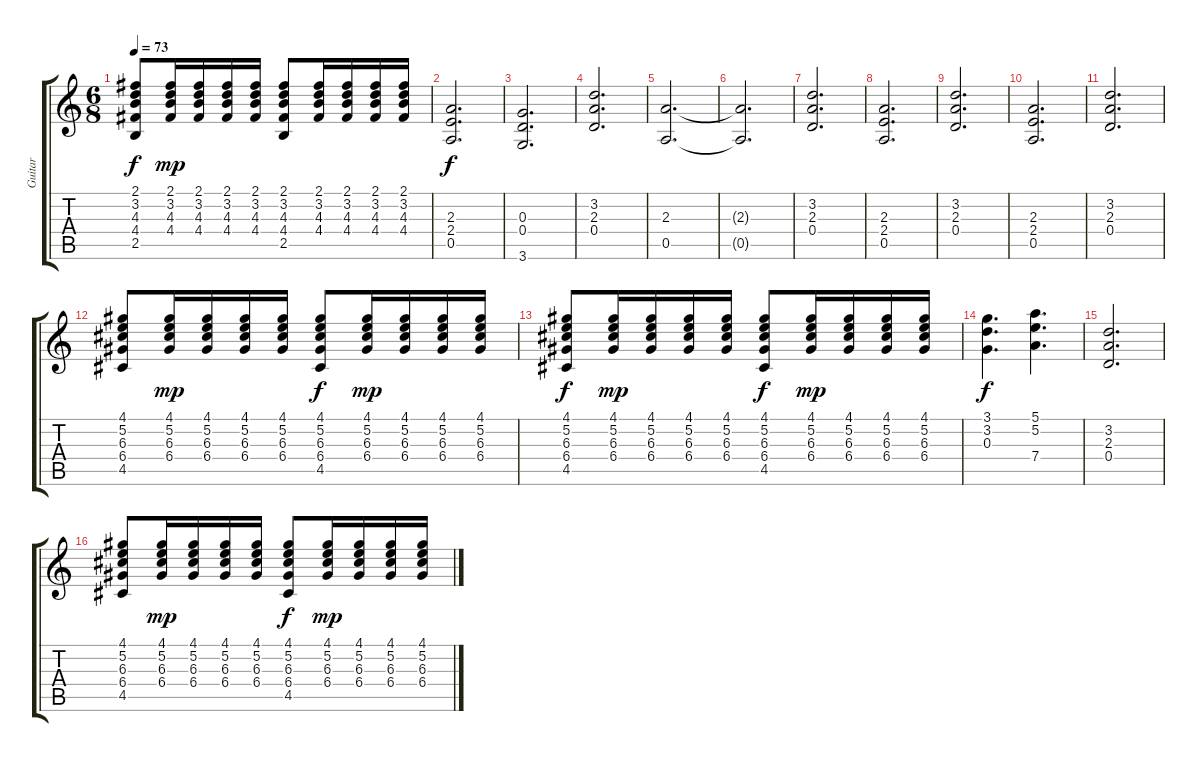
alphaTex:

\track ("Guitar" "Guitar") {instrument distortionguitar}
\staff {score tabs}
\tuning (E4 B3 G3 D3 A2 E2) {hide}
\ts (6 8)
\tempo 73
\clef g2
\ks c
(2.1 3.2 4.3 4.4 2.5).8{dy f} (2.1 3.2 4.3 4.4).16{dy mp} (2.1 3.2 4.3 4.4).16 (2.1 3.2 4.3 4.4).16 (2.1 3.2 4.3 4.4).16 (2.1 3.2 4.3 4.4 2.5).8 (2.1 3.2 4.3 4.4).16 (2.1 3.2 4.3 4.4).16 (2.1 3.2 4.3 4.4).16 (2.1 3.2 4.3 4.4).16 |
(2.3 2.4 0.5).2{d dy f} |
(0.3 0.4 3.6).2{d} |
(3.2 2.3 0.4).2{d} |
(2.3 0.5).2{d} |
(2.3{t} 0.5{t}).2{d} |
(3.2 2.3 0.4).2{d} |
(2.3 2.4 0.5).2{d} |
(3.2 2.3 0.4).2{d} |
(2.3 2.4 0.5).2{d} |
(3.2 2.3 0.4).2{d} |
(4.1 5.2 6.3 6.4 4.5).8 (4.1 5.2 6.3 6.4).16{dy mp} (4.1 5.2 6.3 6.4).16 (4.1 5.2 6.3 6.4).16 (4.1 5.2 6.3 6.4).16 (4.1 5.2 6.3 6.4 4.5).8{dy f} (4.1 5.2 6.3 6.4).16{dy mp} (4.1 5.2 6.3 6.4).16 (4.1 5.2 6.3 6.4).16 (4.1 5.2 6.3 6.4).16 |
(4.1 5.2 6.3 6.4 4.5).8{dy f} (4.1 5.2 6.3 6.4).16{dy mp} (4.1 5.2 6.3 6.4).16 (4.1 5.2 6.3 6.4).16 (4.1 5.2 6.3 6.4).16 (4.1 5.2 6.3 6.4 4.5).8{dy f} (4.1 5.2 6.3 6.4).16{dy mp} (4.1 5.2 6.3 6.4).16 (4.1 5.2 6.3 6.4).16 (4.1 5.2 6.3 6.4).16 |
(3.1 3.2 0.3).4{d dy f} (5.1 5.2 7.4).4{d} |
(3.2 2.3 0.4).2{d} |
(4.1 5.2 6.3 6.4 4.5).8 (4.1 5.2 6.3 6.4).16{dy mp} (4.1 5.2 6.3 6.4).16 (4.1 5.2 6.3 6.4).16 (4.1 5.2 6.3 6.4).16 (4.1 5.2 6.3 6.4 4.5).8{dy f} (4.1 5.2 6.3 6.4).16{dy mp} (4.1 5.2 6.3 6.4).16 (4.1 5.2 6.3 6.4).16 (4.1 5.2 6.3 6.4).16
